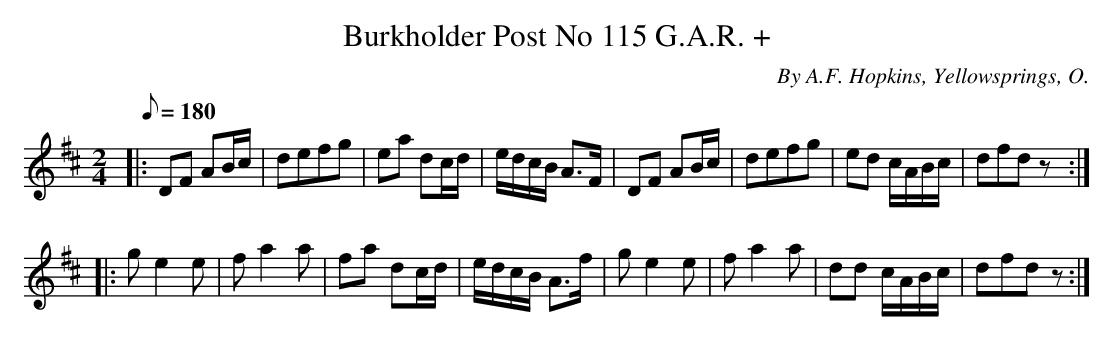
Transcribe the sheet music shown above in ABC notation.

X:1
T:Burkholder Post No 115 G.A.R. +
C:By A.F. Hopkins, Yellowsprings, O.
M:2/4
L:1/8
Q:1/8=180
K:D
|: DF AB/c/|defg|ea dc/d/|e/d/c/B/ A>F|DF AB/c/|defg|ed c/A/B/c/|dfdz :|
|: g e2 e|fa2a|fa dc/d/|e/d/c/B/ A>f|ge2e|fa2a|dd c/A/B/c/|dfdz :|
